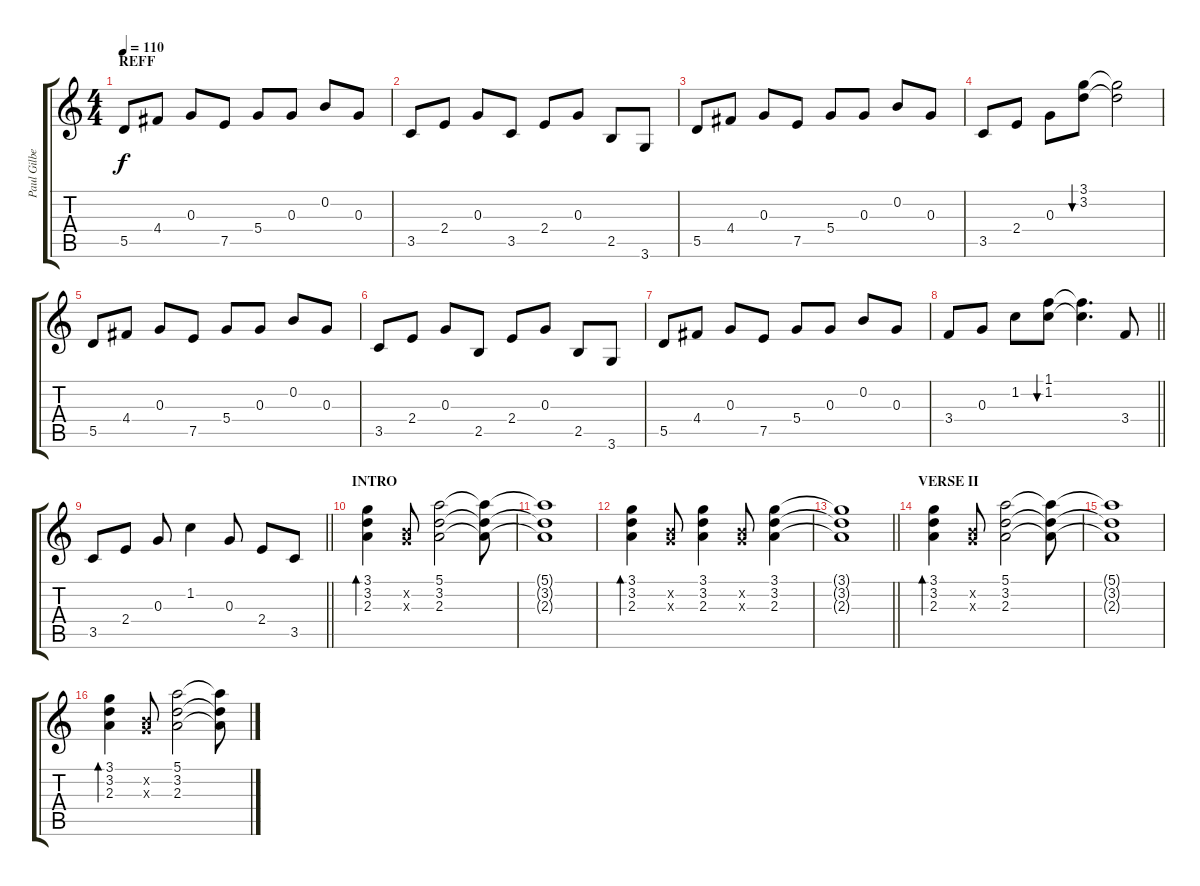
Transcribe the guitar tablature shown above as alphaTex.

\track ("Paul Gilbert" "Paul Gilbe") {instrument acousticguitarsteel}
\staff {score tabs}
\tuning (E4 B3 G3 D3 A2 E2) {hide}
\ts (4 4)
\section ("" "REFF")
\tempo 110
\clef g2
\ks c
5.5.8{dy f} 4.4.8 0.3.8 7.5.8 5.4.8 0.3.8 0.2.8 0.3.8 |
3.5.8 2.4.8 0.3.8 3.5.8 2.4.8 0.3.8 2.5.8 3.6.8 |
5.5.8 4.4.8 0.3.8 7.5.8 5.4.8 0.3.8 0.2.8 0.3.8 |
3.5.8 2.4.8 0.3.8 (3.1 3.2).8{bu 240} (3.1{t} 3.2{t}).2 |
5.5.8 4.4.8 0.3.8 7.5.8 5.4.8 0.3.8 0.2.8 0.3.8 |
3.5.8 2.4.8 0.3.8 2.5.8 2.4.8 0.3.8 2.5.8 3.6.8 |
5.5.8 4.4.8 0.3.8 7.5.8 5.4.8 0.3.8 0.2.8 0.3.8 |
\barLineRight lightlight
3.4.8 0.3.8 1.2.8 (1.1 1.2).8{bu 240} (1.1{t} 1.2{t}).4{d} 3.4.8 |
\barLineRight lightlight
3.5.8 2.4.8 0.3.8 1.2.4 0.3.8 2.4.8 3.5.8 |
\section ("" "INTRO")
(3.1 3.2 2.3).4{bd 120} (0.2{x} 0.3{x}).8 (5.1 3.2 2.3).2 (5.1{t} 3.2{t} 2.3{t}).8 |
(5.1{t} 3.2{t} 2.3{t}).1 |
(3.1 3.2 2.3).4{bd 120} (0.2{x} 0.3{x}).8 (3.1 3.2 2.3).4 (0.2{x} 0.3{x}).8 (3.1 3.2 2.3).4 |
\barLineRight lightlight
(3.1{t} 3.2{t} 2.3{t}).1 |
\section ("" "VERSE II")
(3.1 3.2 2.3).4{bd 120} (0.2{x} 0.3{x}).8 (5.1 3.2 2.3).2 (5.1{t} 3.2{t} 2.3{t}).8 |
(5.1{t} 3.2{t} 2.3{t}).1 |
(3.1 3.2 2.3).4{bd 120} (0.2{x} 0.3{x}).8 (5.1 3.2 2.3).2 (5.1{t} 3.2{t} 2.3{t}).8
